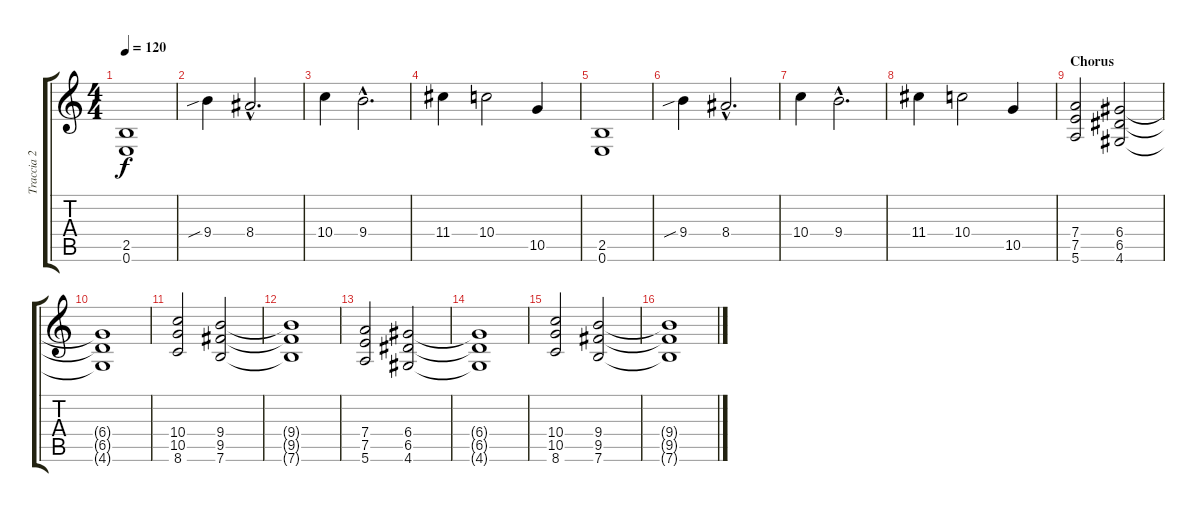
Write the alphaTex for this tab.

\track ("Traccia 2" "Traccia 2") {instrument distortionguitar}
\staff {score tabs}
\tuning (E4 B3 G3 D3 A2 E2) {hide}
\ts (4 4)
\tempo 120
\clef g2
\ks c
(2.5 0.6).1{dy f} |
9.4{sib}.4 8.4{hac}.2{d} |
10.4.4 9.4{hac}.2{d} |
11.4.4 10.4.2 10.5.4 |
(2.5 0.6).1 |
9.4{sib}.4 8.4{hac}.2{d} |
10.4.4 9.4{hac}.2{d} |
11.4.4 10.4.2 10.5.4 |
\section ("" "Chorus")
(7.4 7.5 5.6).2 (6.4 6.5 4.6).2 |
(6.4{t} 6.5{t} 4.6{t}).1 |
(10.4 10.5 8.6).2 (9.4 9.5 7.6).2 |
(9.4{t} 9.5{t} 7.6{t}).1 |
(7.4 7.5 5.6).2 (6.4 6.5 4.6).2 |
(6.4{t} 6.5{t} 4.6{t}).1 |
(10.4 10.5 8.6).2 (9.4 9.5 7.6).2 |
(9.4{t} 9.5{t} 7.6{t}).1
